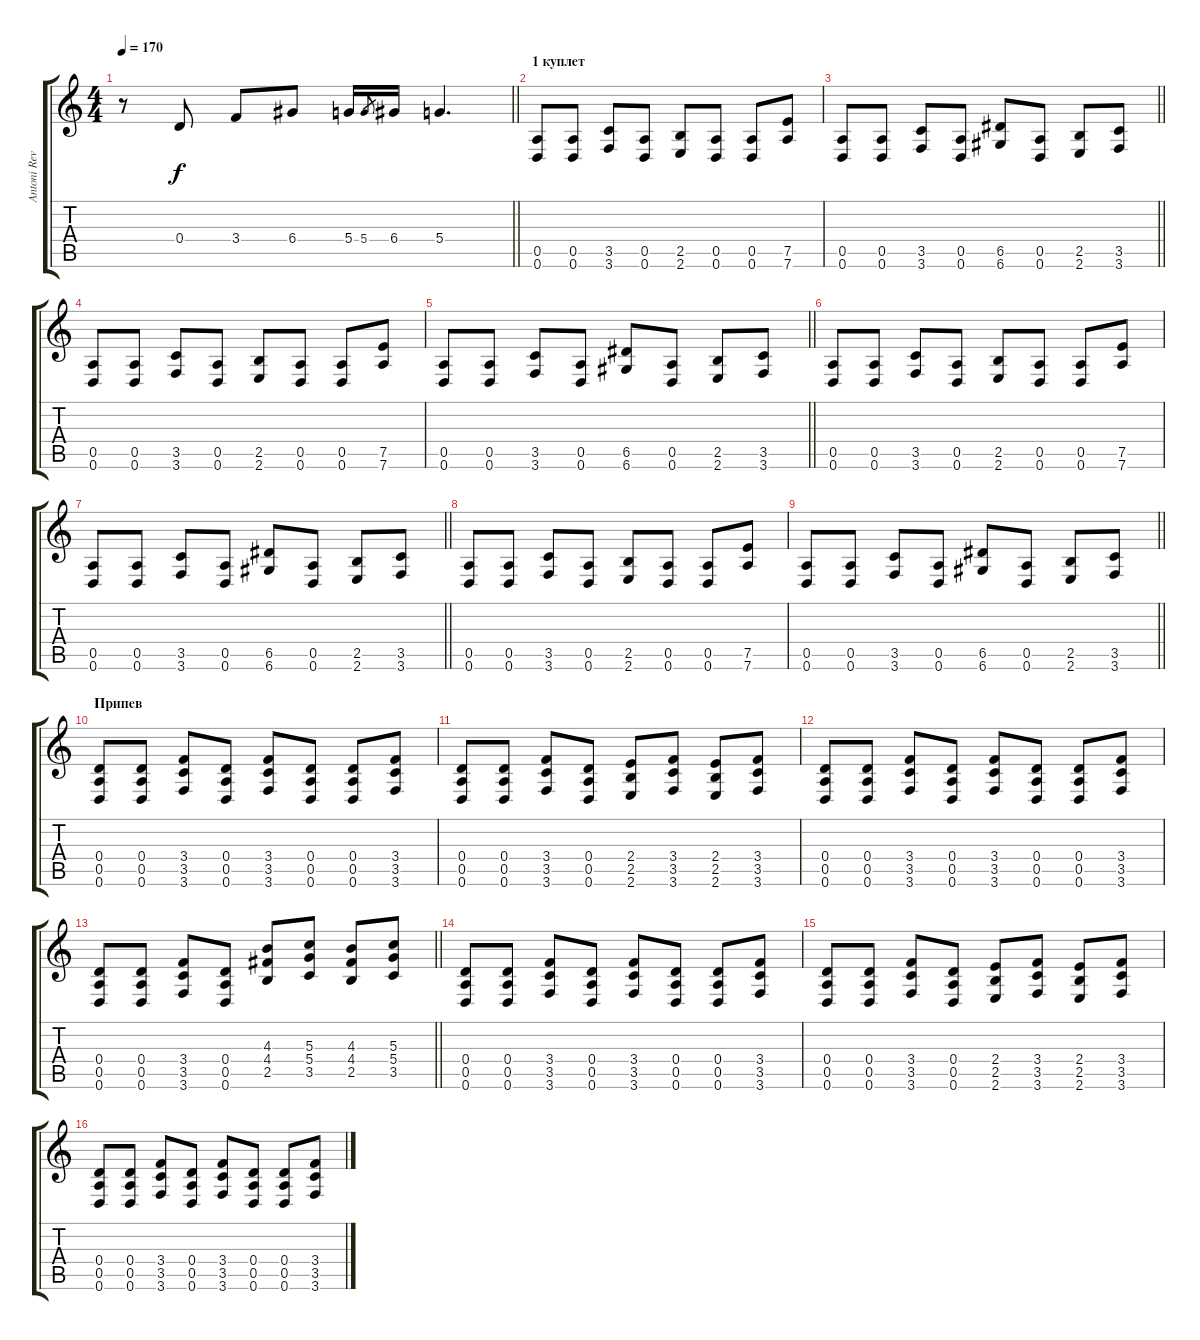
\track ("Antoni Revenson" "Antoni Rev") {instrument distortionguitar}
\staff {score tabs}
\tuning (E4 B3 G3 D3 A2 D2) {hide}
\ts (4 4)
\tempo 170
\clef g2
\barLineRight lightlight
\ks c
r.8{dy f} 0.4.8 3.4.8 6.4.8 5.4.16 5.4.8{gr} 6.4.16 5.4.4{d} |
\section ("" "1 куплет")
(0.5 0.6).8 (0.5 0.6).8 (3.5 3.6).8 (0.5 0.6).8 (2.5 2.6).8 (0.5 0.6).8 (0.5 0.6).8 (7.5 7.6).8 |
\barLineRight lightlight
(0.5 0.6).8 (0.5 0.6).8 (3.5 3.6).8 (0.5 0.6).8 (6.5 6.6).8 (0.5 0.6).8 (2.5 2.6).8 (3.5 3.6).8 |
(0.5 0.6).8 (0.5 0.6).8 (3.5 3.6).8 (0.5 0.6).8 (2.5 2.6).8 (0.5 0.6).8 (0.5 0.6).8 (7.5 7.6).8 |
\barLineRight lightlight
(0.5 0.6).8 (0.5 0.6).8 (3.5 3.6).8 (0.5 0.6).8 (6.5 6.6).8 (0.5 0.6).8 (2.5 2.6).8 (3.5 3.6).8 |
(0.5 0.6).8 (0.5 0.6).8 (3.5 3.6).8 (0.5 0.6).8 (2.5 2.6).8 (0.5 0.6).8 (0.5 0.6).8 (7.5 7.6).8 |
\barLineRight lightlight
(0.5 0.6).8 (0.5 0.6).8 (3.5 3.6).8 (0.5 0.6).8 (6.5 6.6).8 (0.5 0.6).8 (2.5 2.6).8 (3.5 3.6).8 |
(0.5 0.6).8 (0.5 0.6).8 (3.5 3.6).8 (0.5 0.6).8 (2.5 2.6).8 (0.5 0.6).8 (0.5 0.6).8 (7.5 7.6).8 |
\barLineRight lightlight
(0.5 0.6).8 (0.5 0.6).8 (3.5 3.6).8 (0.5 0.6).8 (6.5 6.6).8 (0.5 0.6).8 (2.5 2.6).8 (3.5 3.6).8 |
\section ("" "Припев")
(0.4 0.5 0.6).8 (0.4 0.5 0.6).8 (3.4 3.5 3.6).8 (0.4 0.5 0.6).8 (3.4 3.5 3.6).8 (0.4 0.5 0.6).8 (0.4 0.5 0.6).8 (3.4 3.5 3.6).8 |
(0.4 0.5 0.6).8 (0.4 0.5 0.6).8 (3.4 3.5 3.6).8 (0.4 0.5 0.6).8 (2.4 2.5 2.6).8 (3.4 3.5 3.6).8 (2.4 2.5 2.6).8 (3.4 3.5 3.6).8 |
(0.4 0.5 0.6).8 (0.4 0.5 0.6).8 (3.4 3.5 3.6).8 (0.4 0.5 0.6).8 (3.4 3.5 3.6).8 (0.4 0.5 0.6).8 (0.4 0.5 0.6).8 (3.4 3.5 3.6).8 |
\barLineRight lightlight
(0.4 0.5 0.6).8 (0.4 0.5 0.6).8 (3.4 3.5 3.6).8 (0.4 0.5 0.6).8 (4.3 4.4 2.5).8 (5.3 5.4 3.5).8 (4.3 4.4 2.5).8 (5.3 5.4 3.5).8 |
(0.4 0.5 0.6).8 (0.4 0.5 0.6).8 (3.4 3.5 3.6).8 (0.4 0.5 0.6).8 (3.4 3.5 3.6).8 (0.4 0.5 0.6).8 (0.4 0.5 0.6).8 (3.4 3.5 3.6).8 |
(0.4 0.5 0.6).8 (0.4 0.5 0.6).8 (3.4 3.5 3.6).8 (0.4 0.5 0.6).8 (2.4 2.5 2.6).8 (3.4 3.5 3.6).8 (2.4 2.5 2.6).8 (3.4 3.5 3.6).8 |
(0.4 0.5 0.6).8 (0.4 0.5 0.6).8 (3.4 3.5 3.6).8 (0.4 0.5 0.6).8 (3.4 3.5 3.6).8 (0.4 0.5 0.6).8 (0.4 0.5 0.6).8 (3.4 3.5 3.6).8
